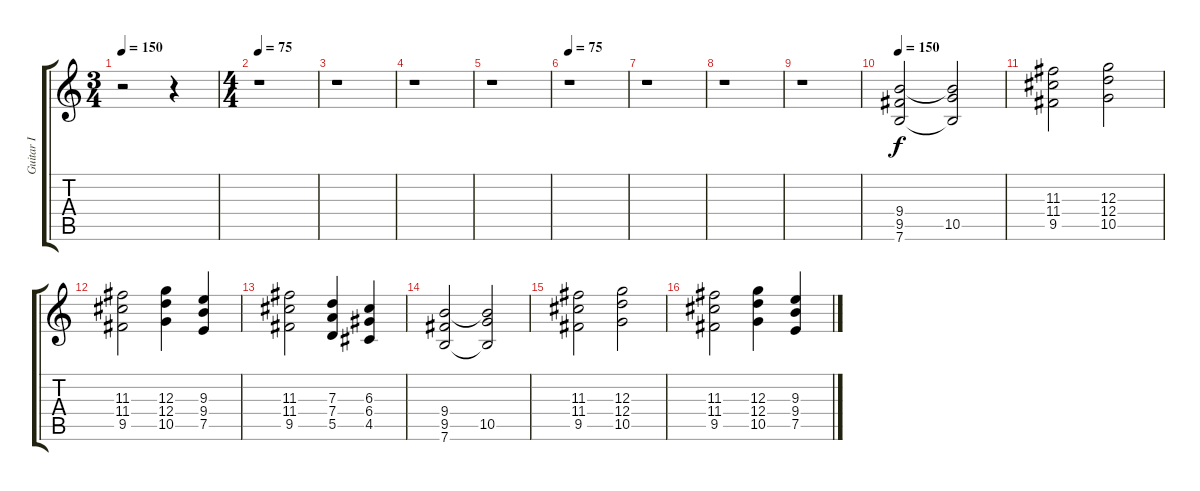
\track ("Guitar I" "Guitar I") {instrument distortionguitar}
\staff {score tabs}
\tuning (E4 B3 G3 D3 A2 E2) {hide}
\ts (3 4)
\tempo 150
\clef g2
\ks c
r.2{dy f} r.4 |
\ts (4 4)
\tempo 75
r.1 |
r.1 |
r.1 |
r.1 |
\tempo 75
r.1 |
r.1 |
r.1 |
r.1 |
\tempo 150
(9.4 9.5 7.6).2 (9.4{t} 10.5 7.6{t}).2 |
(11.3 11.4 9.5).2 (12.3 12.4 10.5).2 |
(11.3 11.4 9.5).2 (12.3 12.4 10.5).4 (9.3 9.4 7.5).4 |
(11.3 11.4 9.5).2 (7.3 7.4 5.5).4 (6.3 6.4 4.5).4 |
(9.4 9.5 7.6).2 (9.4{t} 10.5 7.6{t}).2 |
(11.3 11.4 9.5).2 (12.3 12.4 10.5).2 |
(11.3 11.4 9.5).2 (12.3 12.4 10.5).4 (9.3 9.4 7.5).4
